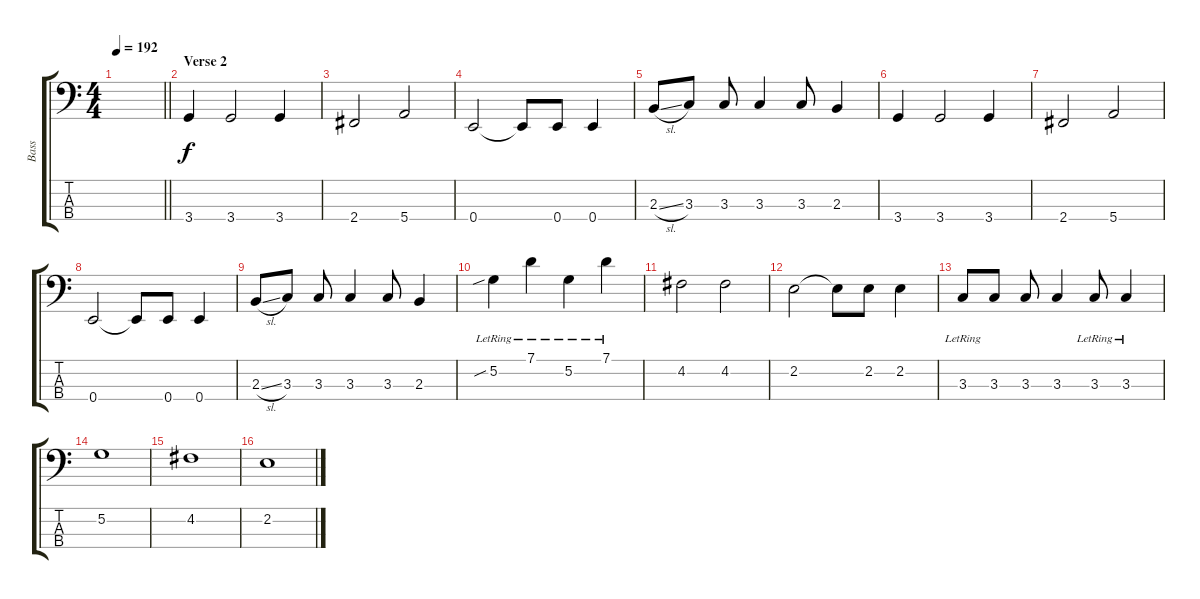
\track ("Bass" "Bass") {instrument electricbasspick}
\staff {score tabs}
\tuning (G2 D2 A1 E1) {hide}
\ts (4 4)
\tempo 192
\clef f4
\barLineRight lightlight
\ks c
|
\section ("" "Verse 2")
3.4.4 3.4.2 3.4.4 |
2.4.2 5.4.2 |
0.4.2 0.4{t}.8 0.4.8 0.4.4 |
2.3{sl}.8 3.3.8 3.3.8 3.3.4 3.3.8 2.3.4 |
3.4.4 3.4.2 3.4.4 |
2.4.2 5.4.2 |
0.4.2 0.4{t}.8 0.4.8 0.4.4 |
2.3{sl}.8 3.3.8 3.3.8 3.3.4 3.3.8 2.3.4 |
5.2{sib lr}.4 7.1{lr}.4 5.2{lr}.4 7.1{lr}.4 |
4.2.2 4.2.2 |
2.2.2 2.2{t}.8 2.2.8 2.2.4 |
3.3{lr}.8 3.3.8 3.3.8 3.3.4 3.3{lr}.8 3.3{lr}.4 |
5.2.1 |
4.2.1 |
2.2.1
